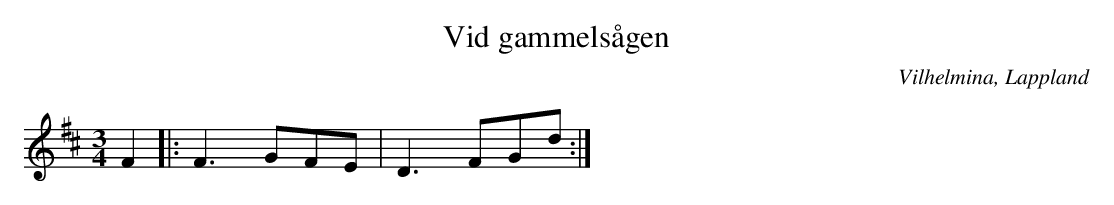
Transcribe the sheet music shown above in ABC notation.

X:1
T:Vid gammelsågen
O:Vilhelmina, Lappland
M:3/4
L:1/8
K:D
 F2|: F3 GFE | D3 FGd :|
